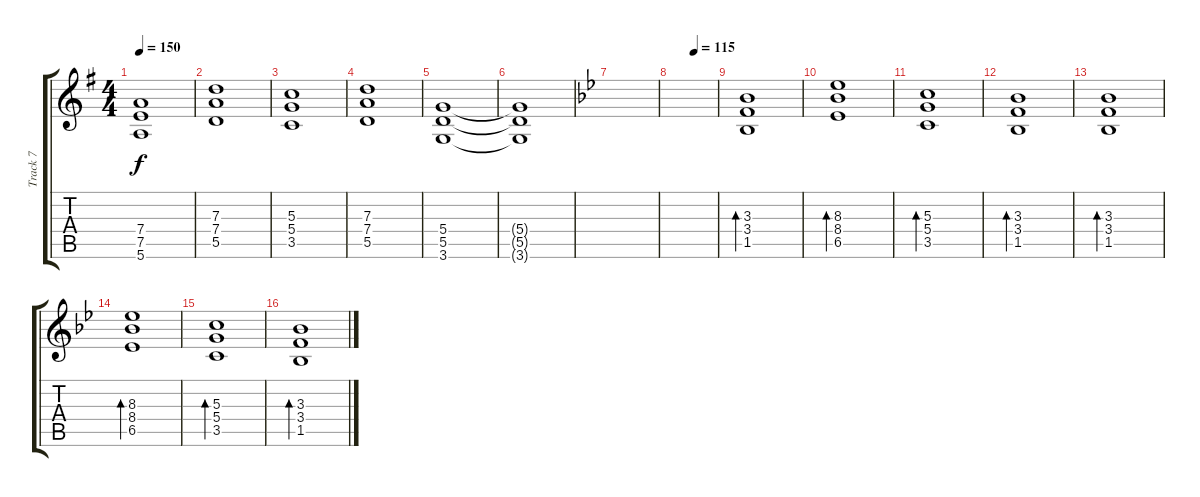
\track ("Track 7" "Track 7") {instrument overdrivenguitar}
\staff {score tabs}
\tuning (E4 B3 G3 D3 A2 E2) {hide}
\ts (4 4)
\tempo 150
\clef g2
\ks g
(7.4 7.5 5.6).1{dy f} |
(7.3 7.4 5.5).1 |
(5.3 5.4 3.5).1 |
(7.3 7.4 5.5).1 |
(5.4 5.5 3.6).1 |
(5.4{t} 5.5{t} 3.6{t}).1 |
\ks bb
|
\tempo (115 0.5)
|
(3.3 3.4 1.5).1{bd 240 instrument electricguitarclean} |
(8.3 8.4 6.5).1{bd 240} |
(5.3 5.4 3.5).1{bd 240} |
(3.3 3.4 1.5).1{bd 240} |
(3.3 3.4 1.5).1{bd 240} |
(8.3 8.4 6.5).1{bd 240} |
(5.3 5.4 3.5).1{bd 240} |
(3.3 3.4 1.5).1{bd 240}
